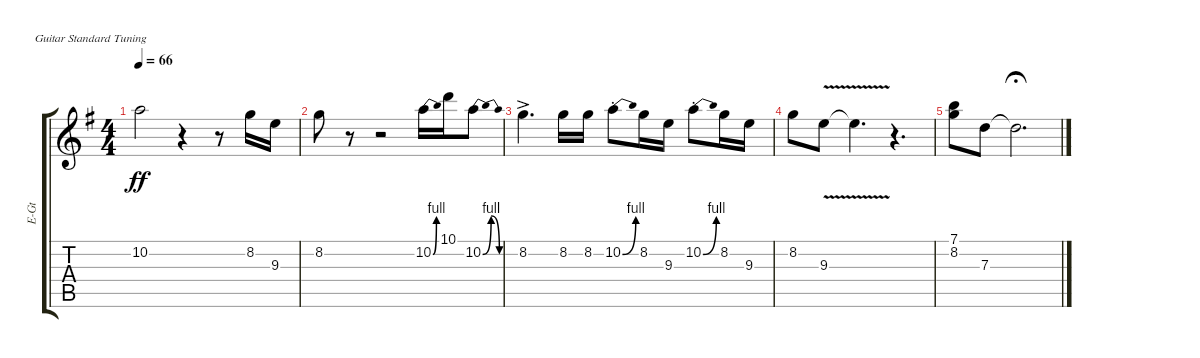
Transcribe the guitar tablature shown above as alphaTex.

\defaultSystemsLayout 4
\bracketExtendMode groupsimilarinstruments
\otherSystemsTrackNameOrientation horizontal
\track ("Electric Guitar" "E-Gt") {solo instrument electricguitarclean}
\staff {score tabs}
\tuning (E4 B3 G3 D3 A2 E2)
\ts (4 4)
\tempo 66
\clef g2
\ks g
10.2.2{dy ff} r.4 r.8 8.2.16 9.3.16 |
8.2.8 r.8 r.2 10.2{be (bend 0 0 15 4)}.16 10.1.16 10.2{be (bendrelease 0 0 10.2 4 20.4 4 30 0)}.8 |
8.2{ac}.4{d} 8.2.16 8.2.16 10.2{be (bend 0 0 15 4) st}.8 8.2.16 9.3.16 10.2{be (bend 0 0 15 4) st}.8 8.2.16 9.3.16 |
8.2.8 9.3{v}.8 9.3{v t}.4{d} r.4{d} |
(7.1 8.2).8 7.3.8 7.3{t}.2{d fermata (medium 0.5)}
